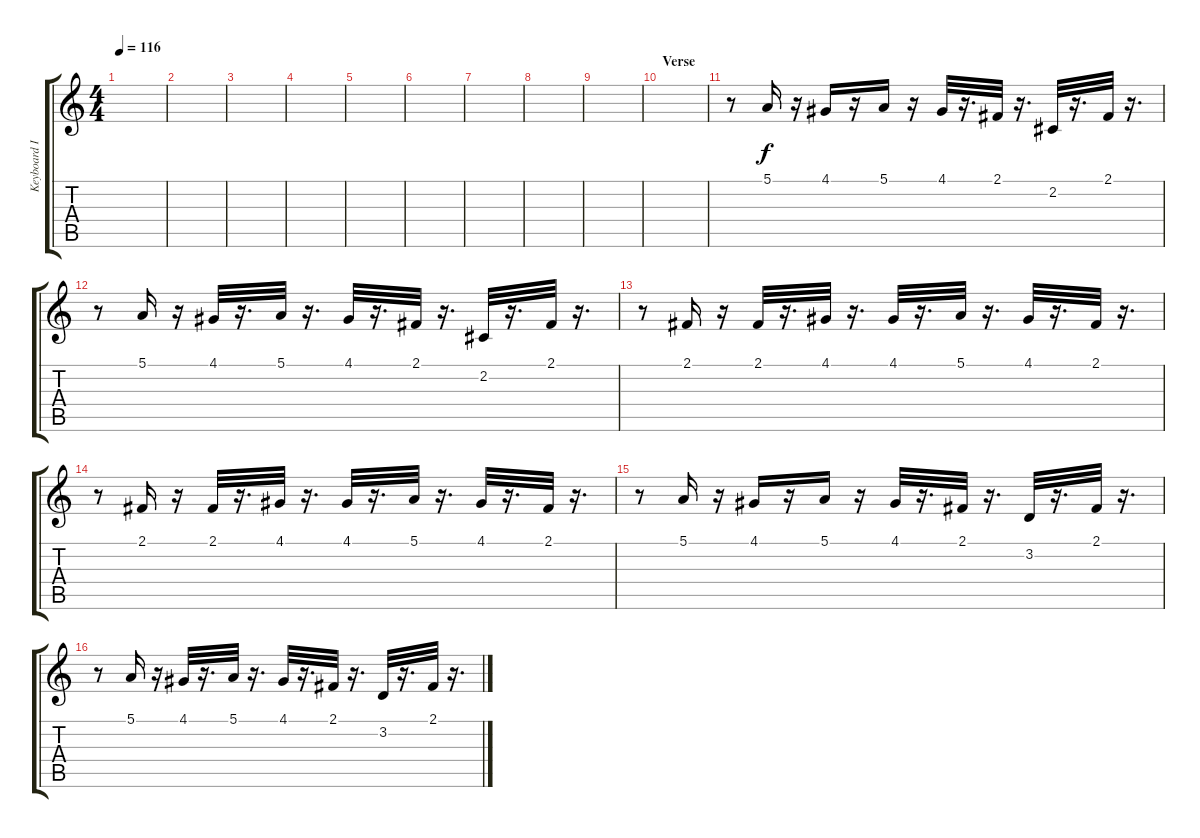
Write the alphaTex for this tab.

\track ("Keyboard III" "Keyboard I") {instrument orchestralharp}
\staff {score tabs}
\tuning (E4 B3 G3 D3 A2 E2) {hide}
\ts (4 4)
\tempo 116
\clef g2
\ks c
|
|
|
|
|
|
|
|
|
\section ("" "Verse")
|
r.8 5.1.16 r.16 4.1.16 r.16 5.1.16 r.16 4.1.32 r.16{d} 2.1.32 r.16{d} 2.2.32 r.16{d} 2.1.32 r.16{d} |
r.8 5.1.16 r.16 4.1.32 r.16{d} 5.1.32 r.16{d} 4.1.32 r.16{d} 2.1.32 r.16{d} 2.2.32 r.16{d} 2.1.32 r.16{d} |
r.8 2.1.16 r.16 2.1.32 r.16{d} 4.1.32 r.16{d} 4.1.32 r.16{d} 5.1.32 r.16{d} 4.1.32 r.16{d} 2.1.32 r.16{d} |
r.8 2.1.16 r.16 2.1.32 r.16{d} 4.1.32 r.16{d} 4.1.32 r.16{d} 5.1.32 r.16{d} 4.1.32 r.16{d} 2.1.32 r.16{d} |
r.8 5.1.16 r.16 4.1.16 r.16 5.1.16 r.16 4.1.32 r.16{d} 2.1.32 r.16{d} 3.2.32 r.16{d} 2.1.32 r.16{d} |
r.8 5.1.16 r.16 4.1.32 r.16{d} 5.1.32 r.16{d} 4.1.32 r.16{d} 2.1.32 r.16{d} 3.2.32 r.16{d} 2.1.32 r.16{d}
